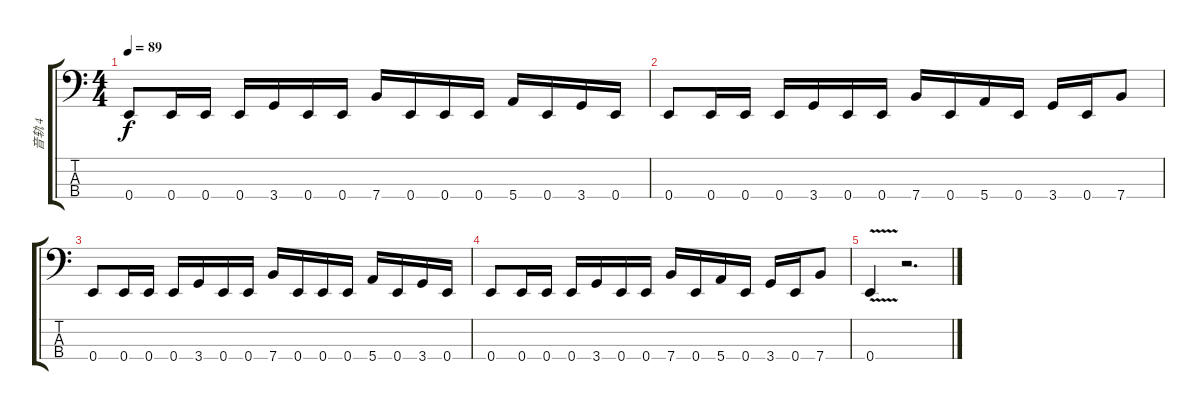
\track ("音轨 4" "音轨 4") {instrument acousticguitarnylon}
\staff {score tabs}
\tuning (G2 D2 A1 E1) {hide}
\ts (4 4)
\tempo 89
\clef f4
\ks c
0.4.8{dy f} 0.4.16 0.4.16 0.4.16 3.4.16 0.4.16 0.4.16 7.4.16 0.4.16 0.4.16 0.4.16 5.4.16 0.4.16 3.4.16 0.4.16 |
0.4.8 0.4.16 0.4.16 0.4.16 3.4.16 0.4.16 0.4.16 7.4.16 0.4.16 5.4.16 0.4.16 3.4.16 0.4.16 7.4.8 |
0.4.8 0.4.16 0.4.16 0.4.16 3.4.16 0.4.16 0.4.16 7.4.16 0.4.16 0.4.16 0.4.16 5.4.16 0.4.16 3.4.16 0.4.16 |
0.4.8 0.4.16 0.4.16 0.4.16 3.4.16 0.4.16 0.4.16 7.4.16 0.4.16 5.4.16 0.4.16 3.4.16 0.4.16 7.4.8 |
0.4{v}.4 r.2{d}
